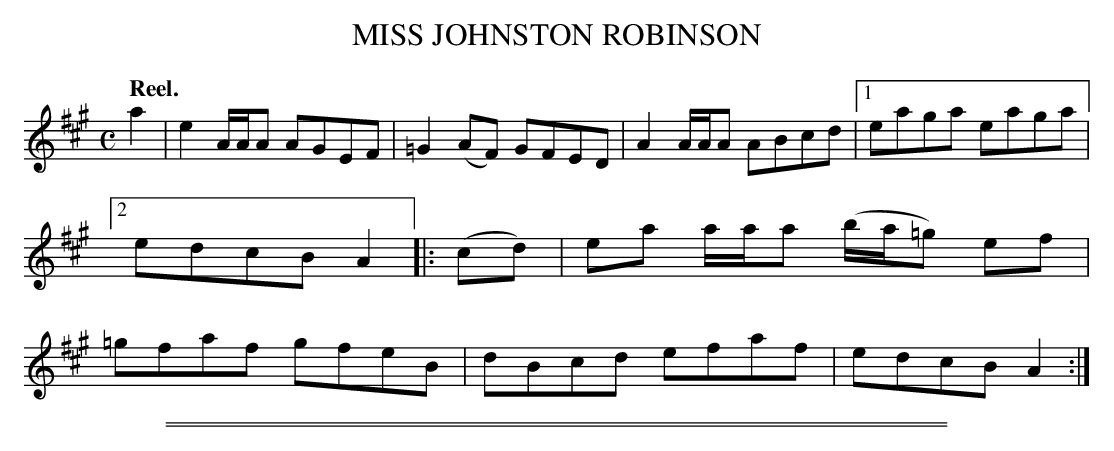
X:1
T: MISS JOHNSTON ROBINSON
Q:"Reel."
M: C
L: 1/8
K: A
a2 |\
e2 A/A/A AGEF | =G2(AF) GFED |\
A2 A/A/A ABcd |[1 eaga eaga |[2 edcB A2 |:\
(cd) |\
ea a/a/a (b/a/=g) ef | =gfaf gfeB |\
dBcd efaf | edcB A2 :|
